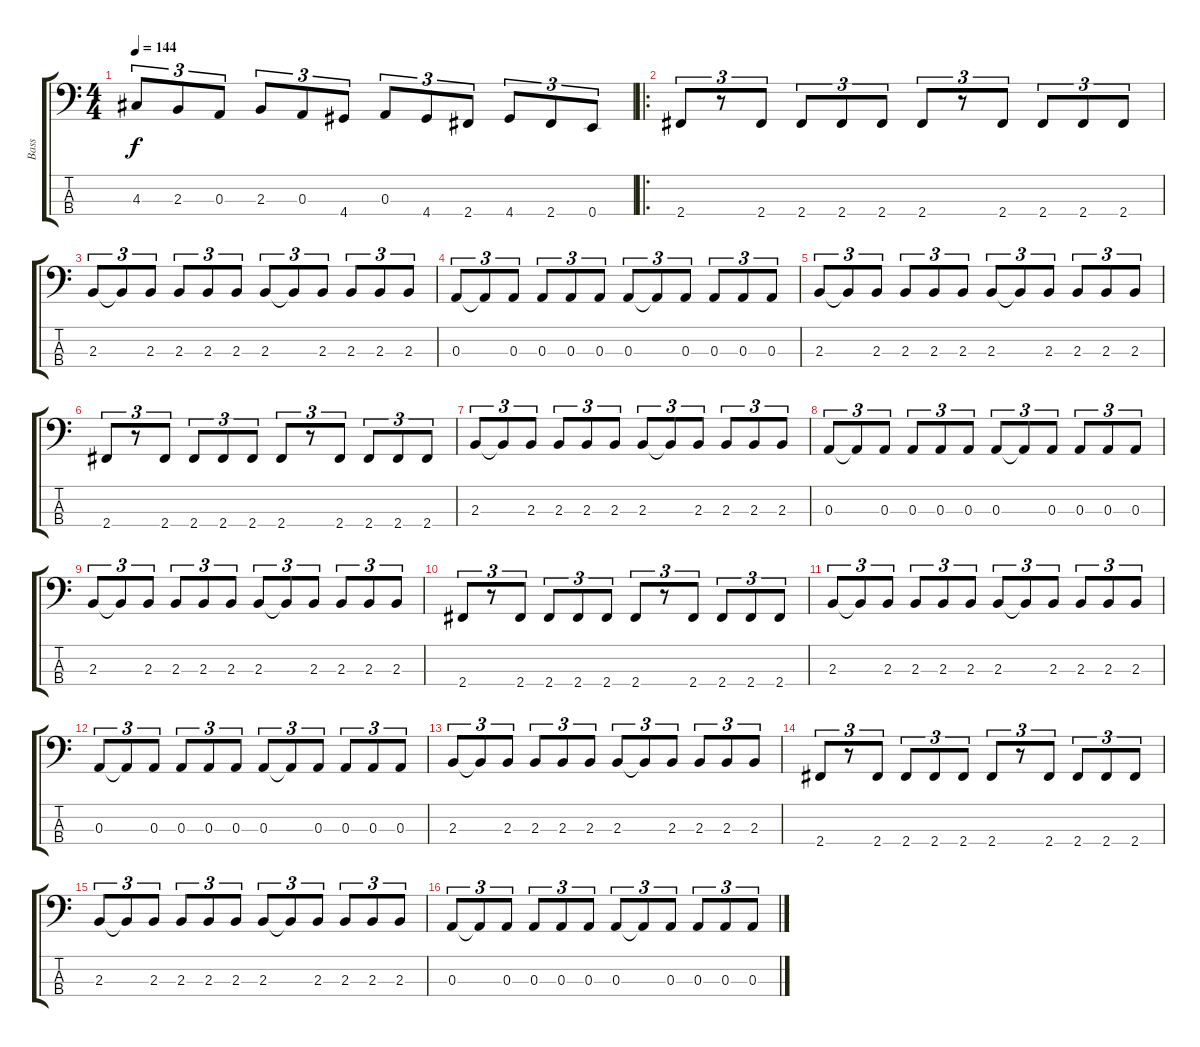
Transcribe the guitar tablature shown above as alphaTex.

\track ("Bass" "Bass") {instrument electricbassfinger}
\staff {score tabs}
\tuning (G2 D2 A1 E1) {hide}
\ts (4 4)
\tempo 144
\clef f4
\ks c
4.3.8{tu (3 2) dy f} 2.3.8{tu (3 2)} 0.3.8{tu (3 2)} 2.3.8{tu (3 2)} 0.3.8{tu (3 2)} 4.4.8{tu (3 2)} 0.3.8{tu (3 2)} 4.4.8{tu (3 2)} 2.4.8{tu (3 2)} 4.4.8{tu (3 2)} 2.4.8{tu (3 2)} 0.4.8{tu (3 2)} |
\ro
2.4.8{tu (3 2)} r.8{tu (3 2)} 2.4.8{tu (3 2)} 2.4.8{tu (3 2)} 2.4.8{tu (3 2)} 2.4.8{tu (3 2)} 2.4.8{tu (3 2)} r.8{tu (3 2)} 2.4.8{tu (3 2)} 2.4.8{tu (3 2)} 2.4.8{tu (3 2)} 2.4.8{tu (3 2)} |
2.3.8{tu (3 2)} 2.3{t}.8{tu (3 2)} 2.3.8{tu (3 2)} 2.3.8{tu (3 2)} 2.3.8{tu (3 2)} 2.3.8{tu (3 2)} 2.3.8{tu (3 2)} 2.3{t}.8{tu (3 2)} 2.3.8{tu (3 2)} 2.3.8{tu (3 2)} 2.3.8{tu (3 2)} 2.3.8{tu (3 2)} |
0.3.8{tu (3 2)} 0.3{t}.8{tu (3 2)} 0.3.8{tu (3 2)} 0.3.8{tu (3 2)} 0.3.8{tu (3 2)} 0.3.8{tu (3 2)} 0.3.8{tu (3 2)} 0.3{t}.8{tu (3 2)} 0.3.8{tu (3 2)} 0.3.8{tu (3 2)} 0.3.8{tu (3 2)} 0.3.8{tu (3 2)} |
2.3.8{tu (3 2)} 2.3{t}.8{tu (3 2)} 2.3.8{tu (3 2)} 2.3.8{tu (3 2)} 2.3.8{tu (3 2)} 2.3.8{tu (3 2)} 2.3.8{tu (3 2)} 2.3{t}.8{tu (3 2)} 2.3.8{tu (3 2)} 2.3.8{tu (3 2)} 2.3.8{tu (3 2)} 2.3.8{tu (3 2)} |
2.4.8{tu (3 2)} r.8{tu (3 2)} 2.4.8{tu (3 2)} 2.4.8{tu (3 2)} 2.4.8{tu (3 2)} 2.4.8{tu (3 2)} 2.4.8{tu (3 2)} r.8{tu (3 2)} 2.4.8{tu (3 2)} 2.4.8{tu (3 2)} 2.4.8{tu (3 2)} 2.4.8{tu (3 2)} |
2.3.8{tu (3 2)} 2.3{t}.8{tu (3 2)} 2.3.8{tu (3 2)} 2.3.8{tu (3 2)} 2.3.8{tu (3 2)} 2.3.8{tu (3 2)} 2.3.8{tu (3 2)} 2.3{t}.8{tu (3 2)} 2.3.8{tu (3 2)} 2.3.8{tu (3 2)} 2.3.8{tu (3 2)} 2.3.8{tu (3 2)} |
0.3.8{tu (3 2)} 0.3{t}.8{tu (3 2)} 0.3.8{tu (3 2)} 0.3.8{tu (3 2)} 0.3.8{tu (3 2)} 0.3.8{tu (3 2)} 0.3.8{tu (3 2)} 0.3{t}.8{tu (3 2)} 0.3.8{tu (3 2)} 0.3.8{tu (3 2)} 0.3.8{tu (3 2)} 0.3.8{tu (3 2)} |
2.3.8{tu (3 2)} 2.3{t}.8{tu (3 2)} 2.3.8{tu (3 2)} 2.3.8{tu (3 2)} 2.3.8{tu (3 2)} 2.3.8{tu (3 2)} 2.3.8{tu (3 2)} 2.3{t}.8{tu (3 2)} 2.3.8{tu (3 2)} 2.3.8{tu (3 2)} 2.3.8{tu (3 2)} 2.3.8{tu (3 2)} |
2.4.8{tu (3 2)} r.8{tu (3 2)} 2.4.8{tu (3 2)} 2.4.8{tu (3 2)} 2.4.8{tu (3 2)} 2.4.8{tu (3 2)} 2.4.8{tu (3 2)} r.8{tu (3 2)} 2.4.8{tu (3 2)} 2.4.8{tu (3 2)} 2.4.8{tu (3 2)} 2.4.8{tu (3 2)} |
2.3.8{tu (3 2)} 2.3{t}.8{tu (3 2)} 2.3.8{tu (3 2)} 2.3.8{tu (3 2)} 2.3.8{tu (3 2)} 2.3.8{tu (3 2)} 2.3.8{tu (3 2)} 2.3{t}.8{tu (3 2)} 2.3.8{tu (3 2)} 2.3.8{tu (3 2)} 2.3.8{tu (3 2)} 2.3.8{tu (3 2)} |
0.3.8{tu (3 2)} 0.3{t}.8{tu (3 2)} 0.3.8{tu (3 2)} 0.3.8{tu (3 2)} 0.3.8{tu (3 2)} 0.3.8{tu (3 2)} 0.3.8{tu (3 2)} 0.3{t}.8{tu (3 2)} 0.3.8{tu (3 2)} 0.3.8{tu (3 2)} 0.3.8{tu (3 2)} 0.3.8{tu (3 2)} |
2.3.8{tu (3 2)} 2.3{t}.8{tu (3 2)} 2.3.8{tu (3 2)} 2.3.8{tu (3 2)} 2.3.8{tu (3 2)} 2.3.8{tu (3 2)} 2.3.8{tu (3 2)} 2.3{t}.8{tu (3 2)} 2.3.8{tu (3 2)} 2.3.8{tu (3 2)} 2.3.8{tu (3 2)} 2.3.8{tu (3 2)} |
2.4.8{tu (3 2)} r.8{tu (3 2)} 2.4.8{tu (3 2)} 2.4.8{tu (3 2)} 2.4.8{tu (3 2)} 2.4.8{tu (3 2)} 2.4.8{tu (3 2)} r.8{tu (3 2)} 2.4.8{tu (3 2)} 2.4.8{tu (3 2)} 2.4.8{tu (3 2)} 2.4.8{tu (3 2)} |
2.3.8{tu (3 2)} 2.3{t}.8{tu (3 2)} 2.3.8{tu (3 2)} 2.3.8{tu (3 2)} 2.3.8{tu (3 2)} 2.3.8{tu (3 2)} 2.3.8{tu (3 2)} 2.3{t}.8{tu (3 2)} 2.3.8{tu (3 2)} 2.3.8{tu (3 2)} 2.3.8{tu (3 2)} 2.3.8{tu (3 2)} |
0.3.8{tu (3 2)} 0.3{t}.8{tu (3 2)} 0.3.8{tu (3 2)} 0.3.8{tu (3 2)} 0.3.8{tu (3 2)} 0.3.8{tu (3 2)} 0.3.8{tu (3 2)} 0.3{t}.8{tu (3 2)} 0.3.8{tu (3 2)} 0.3.8{tu (3 2)} 0.3.8{tu (3 2)} 0.3.8{tu (3 2)}
